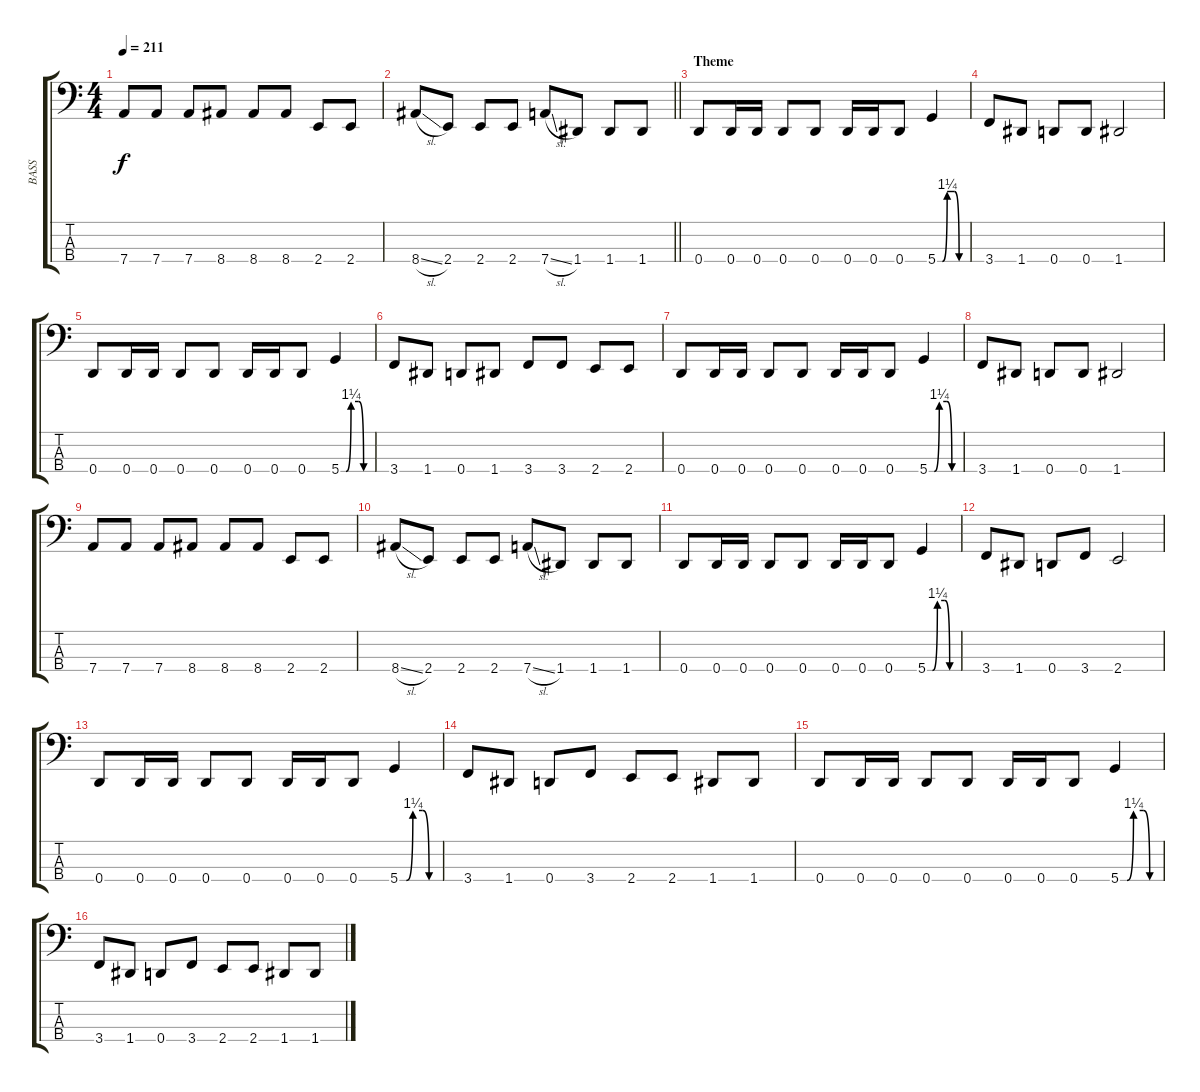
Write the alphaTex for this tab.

\track ("BASS" "BASS") {instrument electricbasspick}
\staff {score tabs}
\tuning (G2 D2 A1 D1) {hide}
\ts (4 4)
\tempo 211
\clef f4
\ks c
7.4.8{dy f} 7.4.8 7.4.8 8.4.8 8.4.8 8.4.8 2.4.8 2.4.8 |
\barLineRight lightlight
8.4{sl}.8 2.4.8 2.4.8 2.4.8 7.4{sl}.8 1.4.8 1.4.8 1.4.8 |
\section ("" "Theme")
0.4.8 0.4.16 0.4.16 0.4.8 0.4.8 0.4.16 0.4.16 0.4.8 5.4{be (custom 0 0 10 0 20 5 35 5 45 0 60 0)}.4 |
3.4.8 1.4.8 0.4.8 0.4.8 1.4.2 |
0.4.8 0.4.16 0.4.16 0.4.8 0.4.8 0.4.16 0.4.16 0.4.8 5.4{be (custom 0 0 10 0 20 5 35 5 45 0 60 0)}.4 |
3.4.8 1.4.8 0.4.8 1.4.8 3.4.8 3.4.8 2.4.8 2.4.8 |
0.4.8 0.4.16 0.4.16 0.4.8 0.4.8 0.4.16 0.4.16 0.4.8 5.4{be (custom 0 0 10 0 20 5 35 5 45 0 60 0)}.4 |
3.4.8 1.4.8 0.4.8 0.4.8 1.4.2 |
7.4.8 7.4.8 7.4.8 8.4.8 8.4.8 8.4.8 2.4.8 2.4.8 |
8.4{sl}.8 2.4.8 2.4.8 2.4.8 7.4{sl}.8 1.4.8 1.4.8 1.4.8 |
0.4.8 0.4.16 0.4.16 0.4.8 0.4.8 0.4.16 0.4.16 0.4.8 5.4{be (custom 0 0 10 0 20 5 35 5 45 0 60 0)}.4 |
3.4.8 1.4.8 0.4.8 3.4.8 2.4.2 |
0.4.8 0.4.16 0.4.16 0.4.8 0.4.8 0.4.16 0.4.16 0.4.8 5.4{be (custom 0 0 10 0 20 5 35 5 45 0 60 0)}.4 |
3.4.8 1.4.8 0.4.8 3.4.8 2.4.8 2.4.8 1.4.8 1.4.8 |
0.4.8 0.4.16 0.4.16 0.4.8 0.4.8 0.4.16 0.4.16 0.4.8 5.4{be (custom 0 0 10 0 20 5 35 5 45 0 60 0)}.4 |
3.4.8 1.4.8 0.4.8 3.4.8 2.4.8 2.4.8 1.4.8 1.4.8
